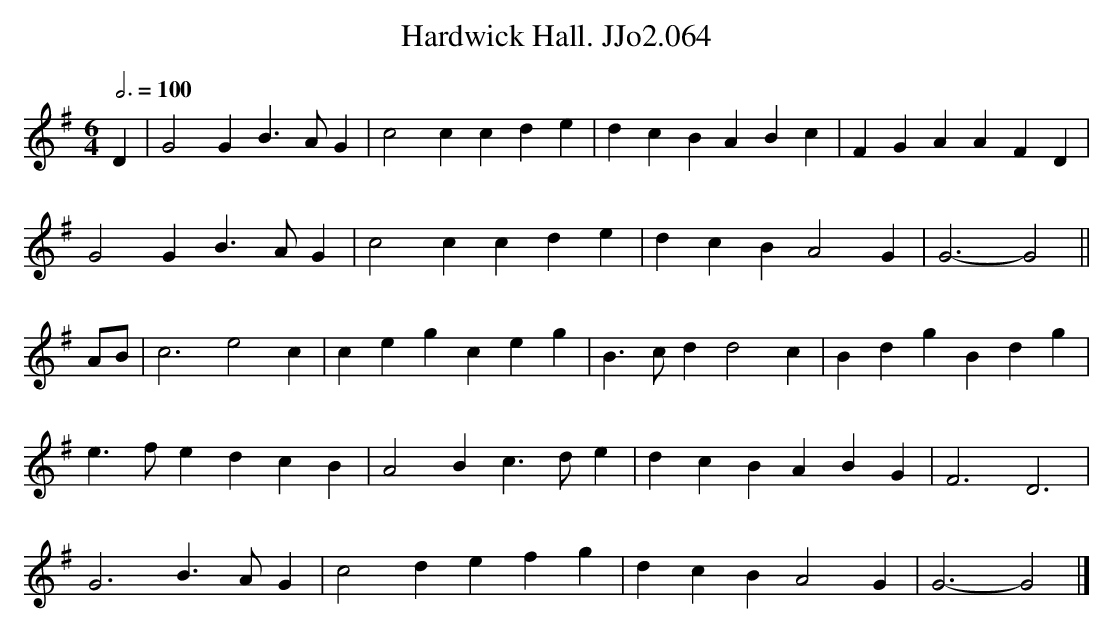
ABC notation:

X:1
T:Hardwick Hall. JJo2.064
M:6/4
L:1/4
Q:3/4=100
K:G
D|G2GB>AG|c2ccde|dcBABc|FGAAFD|
G2GB>AG|c2ccde|dcBA2G|G3-G2||
A/B/|c3e2c|cegceg|B>cdd2c|BdgBdg|
e>fedcB|A2Bc>de|dcBABG|F3D3|
G3B>AG|c2defg|dcBA2G|G3-G2|]
